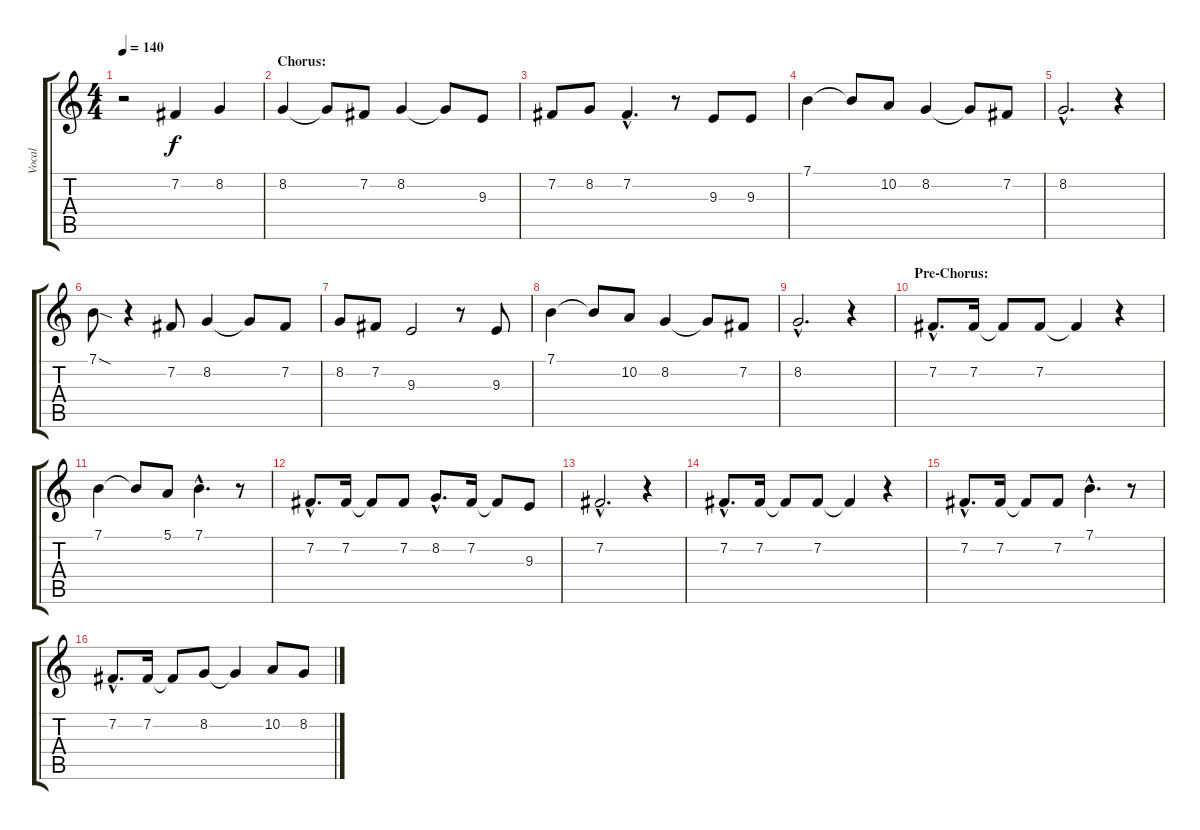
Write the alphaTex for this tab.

\track ("Vocal" "Vocal") {instrument oboe}
\staff {score tabs}
\tuning (E4 B3 G3 D3 A2 E2) {hide}
\ts (4 4)
\tempo 140
\clef g2
\ks c
r.2{dy f} 7.2.4 8.2.4 |
\section ("" "Chorus:")
8.2.4 8.2{t}.8 7.2.8 8.2.4 8.2{t}.8 9.3.8 |
7.2.8 8.2.8 7.2{hac}.4{d} r.8 9.3.8 9.3.8 |
7.1.4 7.1{t}.8 10.2.8 8.2.4 8.2{t}.8 7.2.8 |
8.2{hac}.2{d} r.4 |
7.1{sod}.8 r.4 7.2.8 8.2.4 8.2{t}.8 7.2.8 |
8.2.8 7.2.8 9.3.2 r.8 9.3.8 |
7.1.4 7.1{t}.8 10.2.8 8.2.4 8.2{t}.8 7.2.8 |
8.2{hac}.2{d} r.4 |
\section ("" "Pre-Chorus:")
7.2{hac}.8{d} 7.2.16 7.2{t}.8 7.2.8 7.2{t}.4 r.4 |
7.1.4 7.1{t}.8 5.1.8 7.1{hac}.4{d} r.8 |
7.2{hac}.8{d} 7.2.16 7.2{t}.8 7.2.8 8.2{hac}.8{d} 7.2.16 7.2{t}.8 9.3.8 |
7.2{hac}.2{d} r.4 |
7.2{hac}.8{d} 7.2.16 7.2{t}.8 7.2.8 7.2{t}.4 r.4 |
7.2{hac}.8{d} 7.2.16 7.2{t}.8 7.2.8 7.1{hac}.4{d} r.8 |
7.2{hac}.8{d} 7.2.16 7.2{t}.8 8.2.8 8.2{t}.4 10.2.8 8.2.8
